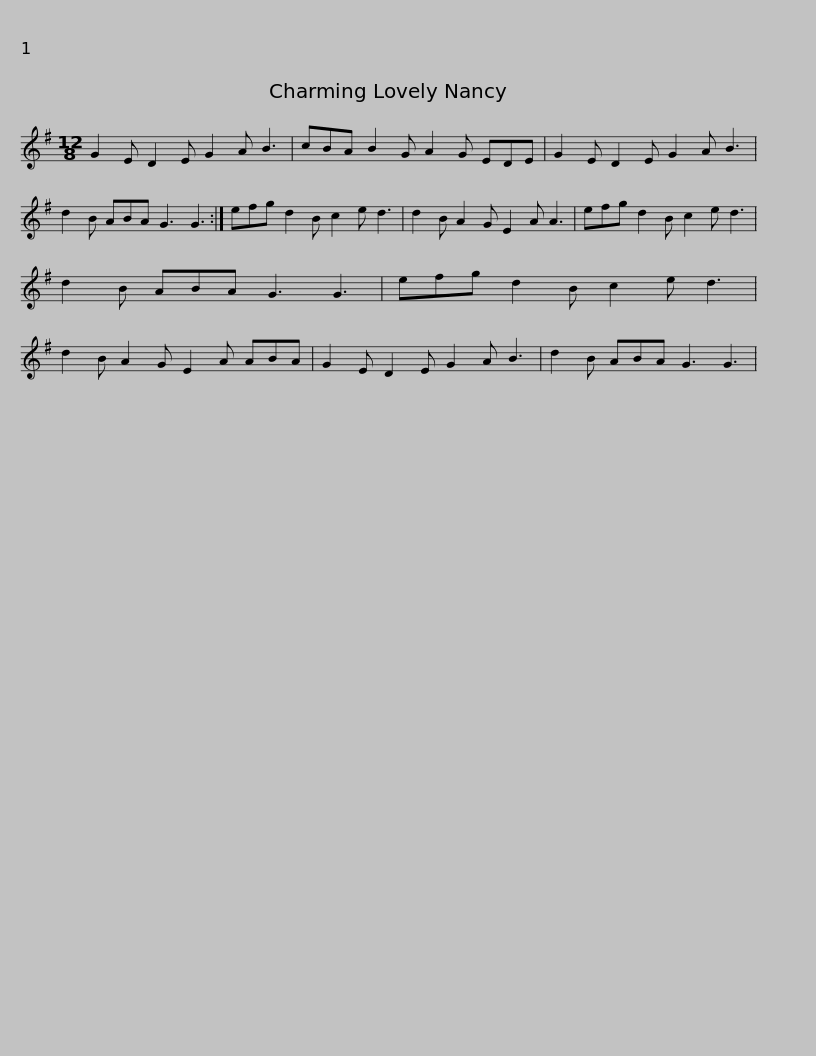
X:1
L:1/8
M:12/8
I:linebreak $
K:G
V:1 treble
V:1
 G2 E D2 E G2 A B3 | cBA B2 G A2 G EDE | G2 E D2 E G2 A B3 | d2 B ABA G3 G3 :|$ efg d2 B c2 e d3 | %5
 d2 B A2 G E2 A A3 | efg d2 B c2 e d3 | d2 B ABA G3 G3 | efg d2 B c2 e d3 |$ d2 B A2 G E2 A ABA | %10
 G2 E D2 E G2 A B3 | d2 B ABA G3 G3 | %12
